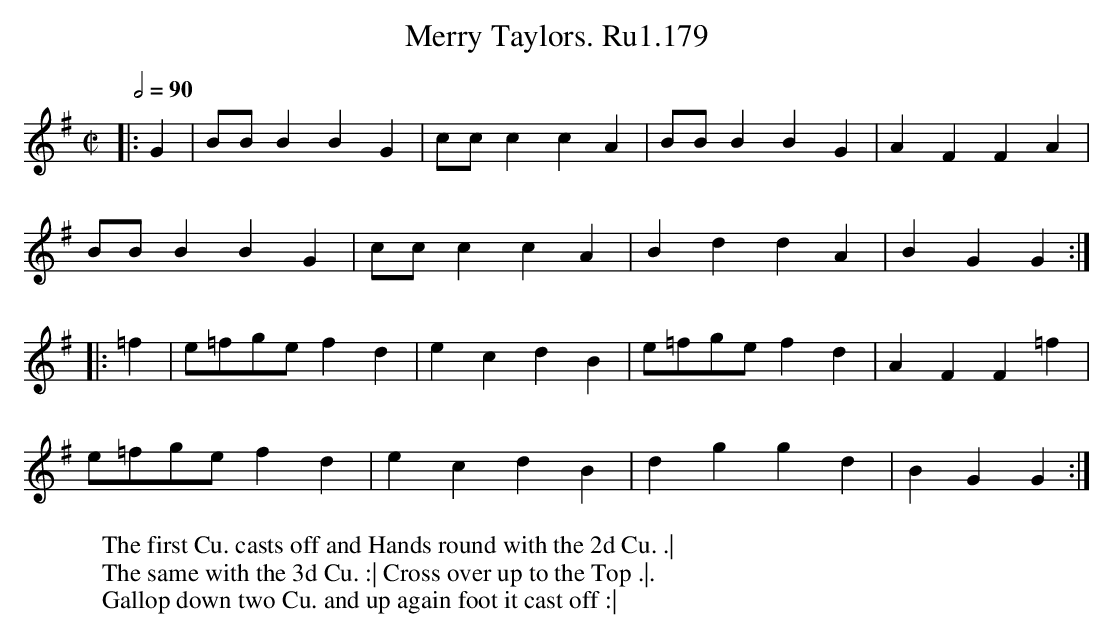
X:1
T:Merry Taylors. Ru1.179
M:C|
L:1/4
W:The first Cu. casts off and Hands round with the 2d Cu. .|
W:The same with the 3d Cu. :| Cross over up to the Top .|.
W:Gallop down two Cu. and up again foot it cast off :|
Q:2/4=90
K:G
|:G | B/B/B BG | c/c/c cA | B/B/B BG | AFFA |
B/B/B BG | c/c/c cA | BddA | BGG :|
|: =f | e/=f/g/e/ fd | ec dB | e/=f/g/e/ fd | AFF=f |
e/=f/g/e/ fd | ec dB | dggd | BGG :|]
